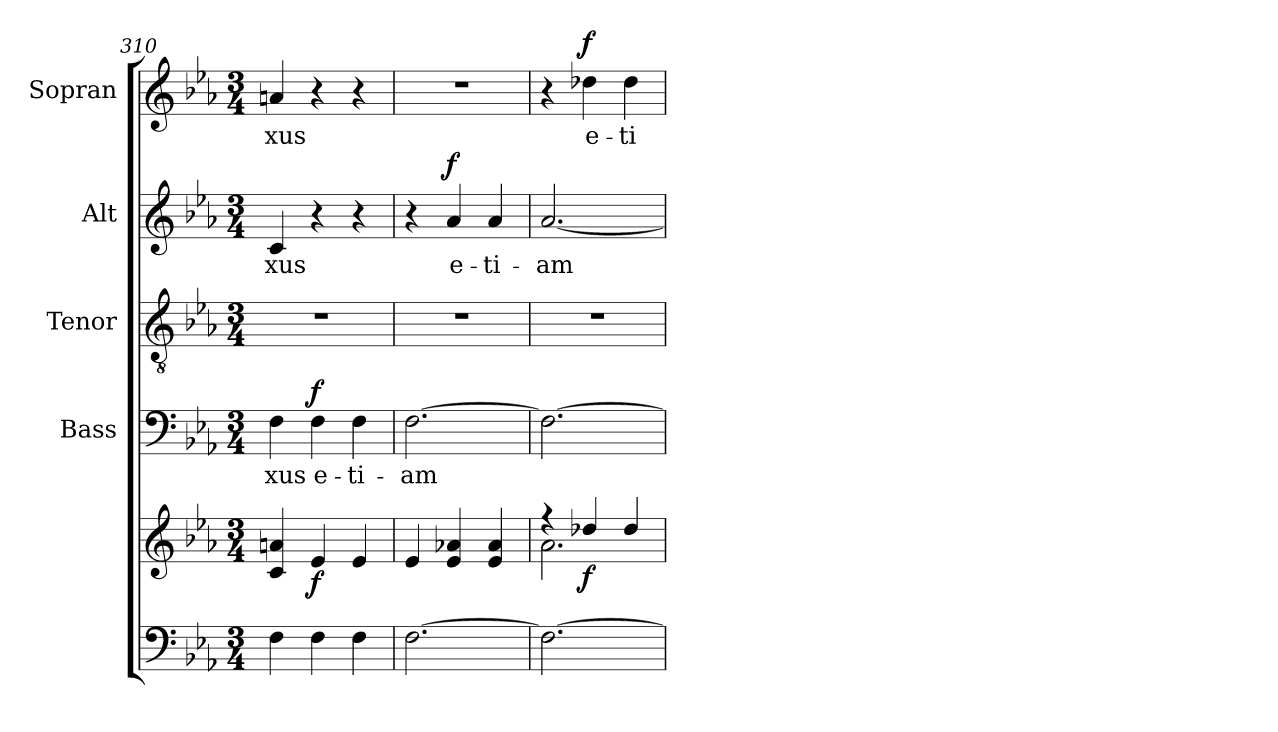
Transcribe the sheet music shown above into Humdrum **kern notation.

**kern	**kern	**dynam	**kern	**text	**dynam	**kern	**kern	**text	**dynam	**kern	**text	**dynam
*part5	*part5	*part5	*part4	*part4	*part4	*part3	*part2	*part2	*part2	*part1	*part1	*part1
*staff6	*staff5	*staff5/6	*staff4	*staff4	*staff4	*staff3	*staff2	*staff2	*staff2	*staff1	*staff1	*staff1
*	*	*	*I"Bass	*	*	*I"Tenor	*I"Alt	*	*	*I"Sopran	*	*
*	*	*	*I'B.	*	*	*I'T.	*I'A.	*	*	*I'S.	*	*
*clefF4	*clefG2	*	*clefF4	*	*	*clefGv2	*clefG2	*	*	*clefG2	*	*
*k[b-e-a-]	*k[b-e-a-]	*	*k[b-e-a-]	*	*	*k[b-e-a-]	*k[b-e-a-]	*	*	*k[b-e-a-]	*	*
*E-:	*E-:	*	*E-:	*	*	*E-:	*E-:	*	*	*E-:	*	*
*M3/4	*M3/4	*	*M3/4	*	*	*M3/4	*M3/4	*	*	*M3/4	*	*
=310	=310	=310	=310	=310	=310	=310	=310	=310	=310	=310	=310	=310
!	!	!	!	!LO:LY:b	!	!	!	!LO:LY:b	!	!	!LO:LY:b	!
4F\	4c/ 4an/	.	4F\	-xus	.	2.r	4c/	-xus	.	4an/	-xus	.
!	!	!LO:DY:b	!	!LO:LY:b	!LO:DY:a	!	!	!	!	!	!	!
4F\	4e-/	f	4F\	e-	f	.	4r	.	.	4r	.	.
!	!	!	!	!LO:LY:b	!	!	!	!	!	!	!	!
4F\	4e-/	.	4F\	-ti-	.	.	4r	.	.	4r	.	.
=311	=311	=311	=311	=311	=311	=311	=311	=311	=311	=311	=311	=311
!	!	!	!	!LO:LY:b	!	!	!	!	!	!	!	!
[2.F\	4e-/	.	[2.F\	-am	.	2.r	4r	.	.	2.r	.	.
!	!	!	!	!	!	!	!	!LO:LY:b	!LO:DY:a	!	!	!
.	4e-/ 4a-X/	.	.	.	.	.	4a-/	e-	f	.	.	.
!	!	!	!	!	!	!	!	!LO:LY:b	!	!	!	!
.	4e-/ 4a-/	.	.	.	.	.	4a-/	-ti-	.	.	.	.
=312	=312	=312	=312	=312	=312	=312	=312	=312	=312	=312	=312	=312
*	*^	*	*	*	*	*	*	*	*	*	*	*
!	!	!	!	!	!	!	!	!	!LO:LY:b	!	!	!	!
2.F\_	4rff	2.a-\	.	2.F\_	.	.	2.r	[2.a-/	-am	.	4r	.	.
!	!	!	!LO:DY:b	!	!	!	!	!	!	!	!	!LO:LY:b	!LO:DY:a
.	4dd-X/	.	f	.	.	.	.	.	.	.	4dd-X\	e-	f
!	!	!	!	!	!	!	!	!	!	!	!	!LO:LY:b	!
.	4dd-/	.	.	.	.	.	.	.	.	.	4dd-\	-ti-	.
*	*v	*v	*	*	*	*	*	*	*	*	*	*	*
=	=	=	=	=	=	=	=	=	=	=	=	=
*-	*-	*-	*-	*-	*-	*-	*-	*-	*-	*-	*-	*-
